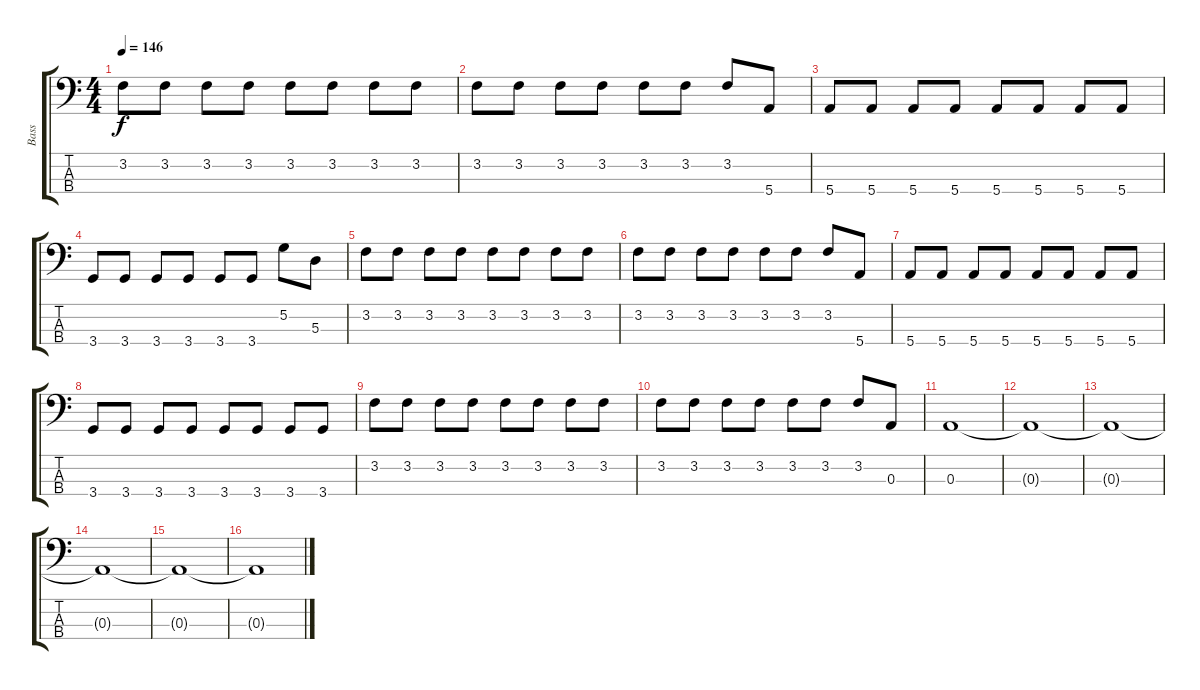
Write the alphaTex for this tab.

\track ("Bass" "Bass") {instrument electricbassfinger}
\staff {score tabs}
\tuning (G2 D2 A1 E1) {hide}
\ts (4 4)
\tempo 146
\clef f4
\ks c
3.2.8{dy f} 3.2.8 3.2.8 3.2.8 3.2.8 3.2.8 3.2.8 3.2.8 |
3.2.8 3.2.8 3.2.8 3.2.8 3.2.8 3.2.8 3.2.8 5.4.8 |
5.4.8 5.4.8 5.4.8 5.4.8 5.4.8 5.4.8 5.4.8 5.4.8 |
3.4.8 3.4.8 3.4.8 3.4.8 3.4.8 3.4.8 5.2.8 5.3.8 |
3.2.8 3.2.8 3.2.8 3.2.8 3.2.8 3.2.8 3.2.8 3.2.8 |
3.2.8 3.2.8 3.2.8 3.2.8 3.2.8 3.2.8 3.2.8 5.4.8 |
5.4.8 5.4.8 5.4.8 5.4.8 5.4.8 5.4.8 5.4.8 5.4.8 |
3.4.8 3.4.8 3.4.8 3.4.8 3.4.8 3.4.8 3.4.8 3.4.8 |
3.2.8 3.2.8 3.2.8 3.2.8 3.2.8 3.2.8 3.2.8 3.2.8 |
3.2.8 3.2.8 3.2.8 3.2.8 3.2.8 3.2.8 3.2.8 0.3.8 |
0.3.1 |
0.3{t}.1 |
0.3{t}.1 |
0.3{t}.1 |
0.3{t}.1 |
0.3{t}.1
